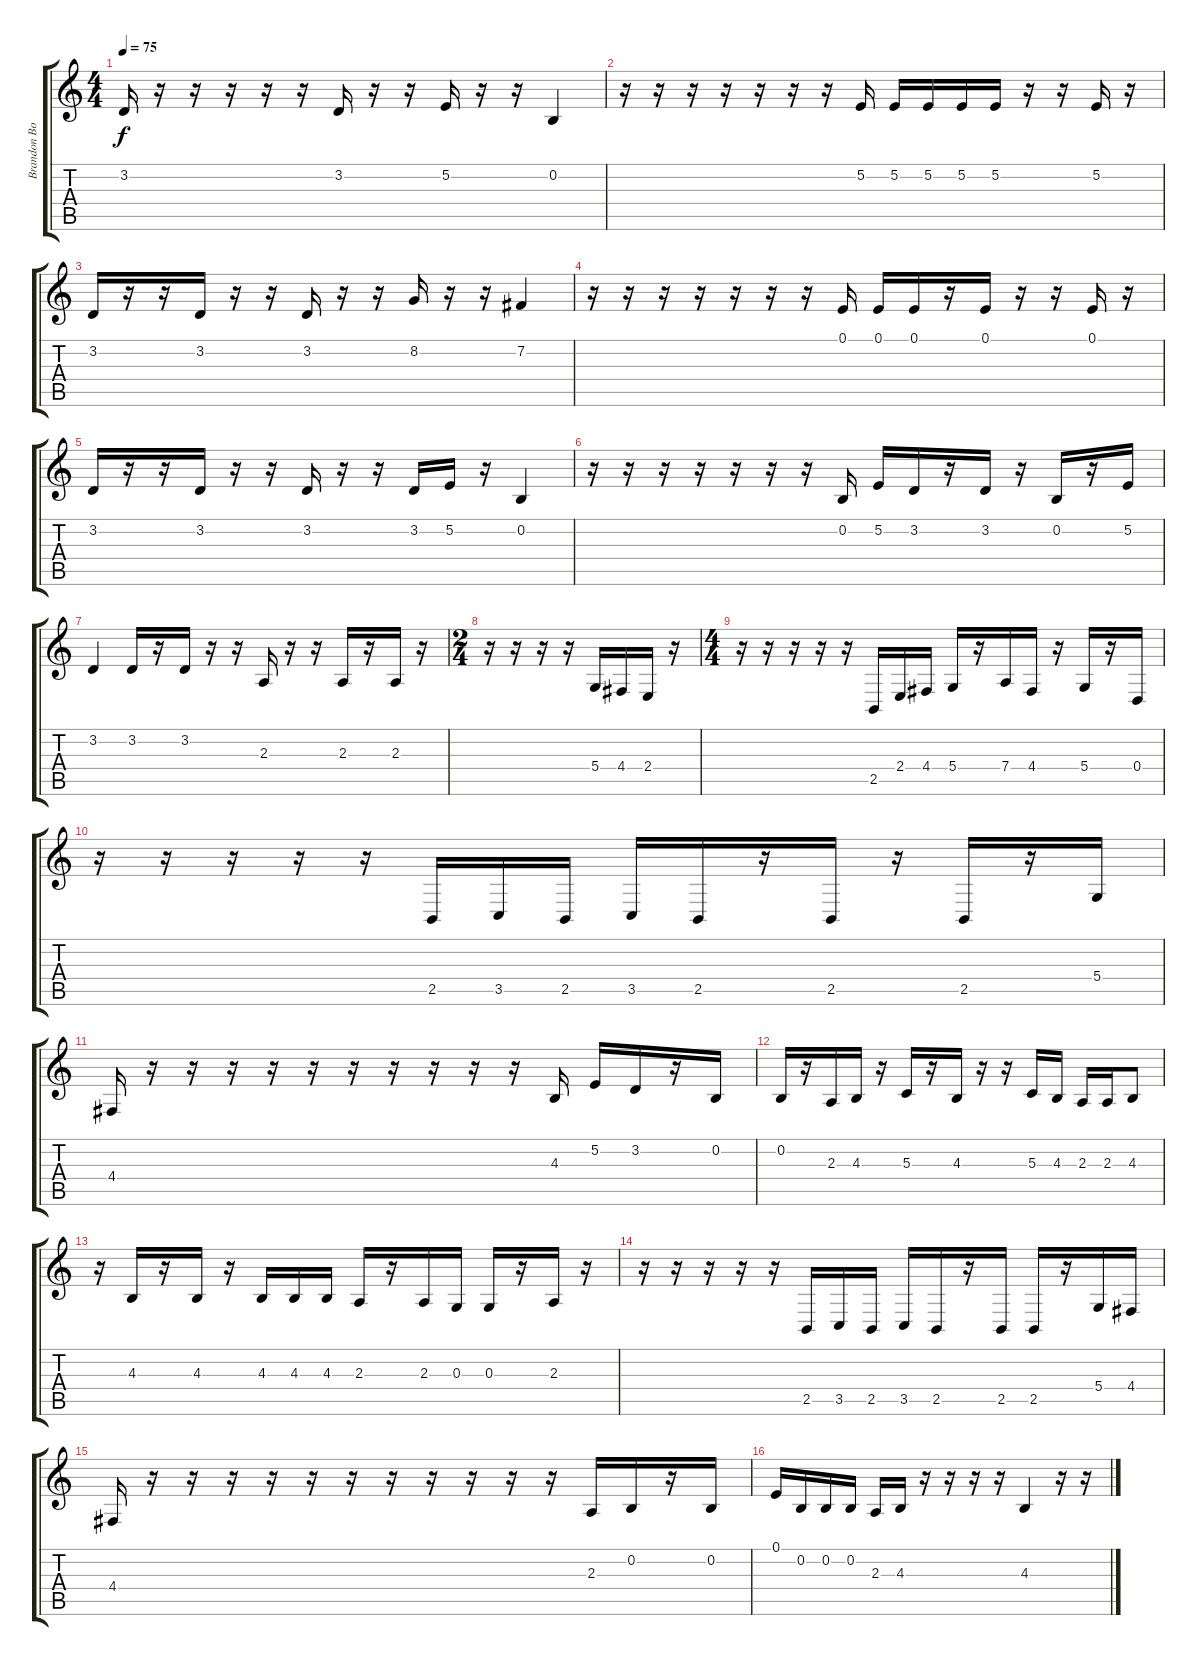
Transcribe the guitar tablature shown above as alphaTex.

\track ("Brandon Boyd" "Brandon Bo") {instrument viola}
\staff {score tabs}
\tuning (E4 B3 G3 D3 A2 E2) {hide}
\ts (4 4)
\tempo 75
\clef g2
\ks c
3.2.16{dy f} r.16 r.16 r.16 r.16 r.16 3.2.16 r.16 r.16 5.2.16 r.16 r.16 0.2.4 |
r.16 r.16 r.16 r.16 r.16 r.16 r.16 5.2.16 5.2.16 5.2.16 5.2.16 5.2.16 r.16 r.16 5.2.16 r.16 |
3.2.16 r.16 r.16 3.2.16 r.16 r.16 3.2.16 r.16 r.16 8.2.16 r.16 r.16 7.2.4 |
r.16 r.16 r.16 r.16 r.16 r.16 r.16 0.1.16 0.1.16 0.1.16 r.16 0.1.16 r.16 r.16 0.1.16 r.16 |
3.2.16 r.16 r.16 3.2.16 r.16 r.16 3.2.16 r.16 r.16 3.2.16 5.2.16 r.16 0.2.4 |
r.16 r.16 r.16 r.16 r.16 r.16 r.16 0.2.16 5.2.16 3.2.16 r.16 3.2.16 r.16 0.2.16 r.16 5.2.16 |
3.2.4 3.2.16 r.16 3.2.16 r.16 r.16 2.3.16 r.16 r.16 2.3.16 r.16 2.3.16 r.16 |
\ts (2 4)
r.16 r.16 r.16 r.16 5.4.16 4.4.16 2.4.16 r.16 |
\ts (4 4)
r.16 r.16 r.16 r.16 r.16 2.5.16 2.4.16 4.4.16 5.4.16 r.16 7.4.16 4.4.16 r.16 5.4.16 r.16 0.4.16 |
r.16 r.16 r.16 r.16 r.16 2.5.16 3.5.16 2.5.16 3.5.16 2.5.16 r.16 2.5.16 r.16 2.5.16 r.16 5.4.16 |
4.4.16 r.16 r.16 r.16 r.16 r.16 r.16 r.16 r.16 r.16 r.16 4.3.16 5.2.16 3.2.16 r.16 0.2.16 |
0.2.16 r.16 2.3.16 4.3.16 r.16 5.3.16 r.16 4.3.16 r.16 r.16 5.3.16 4.3.16 2.3.16 2.3.16 4.3.8 |
r.16 4.3.16 r.16 4.3.16 r.16 4.3.16 4.3.16 4.3.16 2.3.16 r.16 2.3.16 0.3.16 0.3.16 r.16 2.3.16 r.16 |
r.16 r.16 r.16 r.16 r.16 2.5.16 3.5.16 2.5.16 3.5.16 2.5.16 r.16 2.5.16 2.5.16 r.16 5.4.16 4.4.16 |
4.4.16 r.16 r.16 r.16 r.16 r.16 r.16 r.16 r.16 r.16 r.16 r.16 2.3.16 0.2.16 r.16 0.2.16 |
0.1.16 0.2.16 0.2.16 0.2.16 2.3.16 4.3.16 r.16 r.16 r.16 r.16 4.3.4 r.16 r.16
